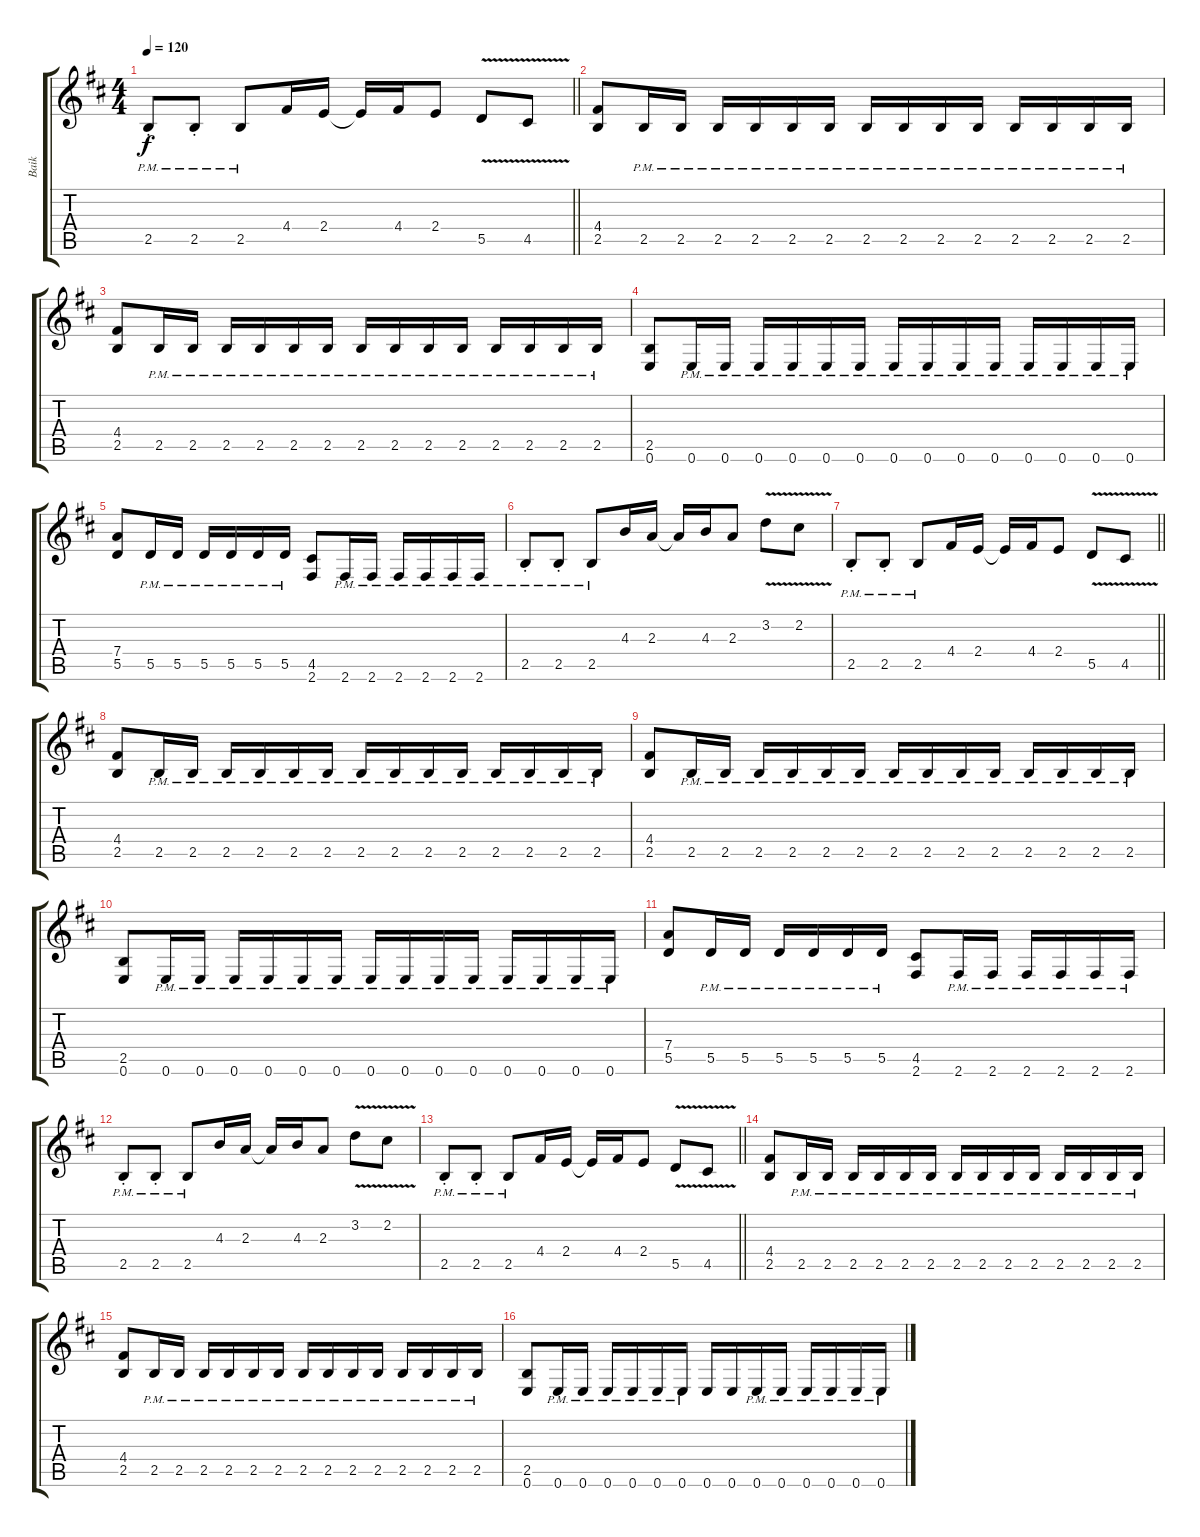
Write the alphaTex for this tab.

\track ("Baik" "Baik") {instrument distortionguitar}
\staff {score tabs}
\tuning (E4 B3 G3 D3 A2 E2) {hide}
\ts (4 4)
\tempo 120
\clef g2
\barLineRight lightlight
\ks bminor
2.5{pm st}.8{dy f} 2.5{pm st}.8 2.5{pm}.8 4.4.16 2.4.16 2.4{t}.16 4.4.16 2.4.8 5.5{v}.8 4.5{v}.8 |
(4.4 2.5).8 2.5{pm}.16 2.5{pm}.16 2.5{pm}.16 2.5{pm}.16 2.5{pm}.16 2.5{pm}.16 2.5{pm}.16 2.5{pm}.16 2.5{pm}.16 2.5{pm}.16 2.5{pm}.16 2.5{pm}.16 2.5{pm}.16 2.5{pm}.16 |
(4.4 2.5).8 2.5{pm}.16 2.5{pm}.16 2.5{pm}.16 2.5{pm}.16 2.5{pm}.16 2.5{pm}.16 2.5{pm}.16 2.5{pm}.16 2.5{pm}.16 2.5{pm}.16 2.5{pm}.16 2.5{pm}.16 2.5{pm}.16 2.5{pm}.16 |
(2.5 0.6).8 0.6{pm}.16 0.6{pm}.16 0.6{pm}.16 0.6{pm}.16 0.6{pm}.16 0.6{pm}.16 0.6{pm}.16 0.6{pm}.16 0.6{pm}.16 0.6{pm}.16 0.6{pm}.16 0.6{pm}.16 0.6{pm}.16 0.6{pm}.16 |
(7.4 5.5).8 5.5{pm}.16 5.5{pm}.16 5.5{pm}.16 5.5{pm}.16 5.5{pm}.16 5.5{pm}.16 (4.5 2.6).8 2.6{pm}.16 2.6{pm}.16 2.6{pm}.16 2.6{pm}.16 2.6{pm}.16 2.6{pm}.16 |
2.5{pm st}.8 2.5{pm st}.8 2.5{pm}.8 4.3.16 2.3.16 2.3{t}.16 4.3.16 2.3.8 3.2{v}.8 2.2{v}.8 |
\barLineRight lightlight
2.5{pm st}.8 2.5{pm st}.8 2.5{pm}.8 4.4.16 2.4.16 2.4{t}.16 4.4.16 2.4.8 5.5{v}.8 4.5{v}.8 |
(4.4 2.5).8 2.5{pm}.16 2.5{pm}.16 2.5{pm}.16 2.5{pm}.16 2.5{pm}.16 2.5{pm}.16 2.5{pm}.16 2.5{pm}.16 2.5{pm}.16 2.5{pm}.16 2.5{pm}.16 2.5{pm}.16 2.5{pm}.16 2.5{pm}.16 |
(4.4 2.5).8 2.5{pm}.16 2.5{pm}.16 2.5{pm}.16 2.5{pm}.16 2.5{pm}.16 2.5{pm}.16 2.5{pm}.16 2.5{pm}.16 2.5{pm}.16 2.5{pm}.16 2.5{pm}.16 2.5{pm}.16 2.5{pm}.16 2.5{pm}.16 |
(2.5 0.6).8 0.6{pm}.16 0.6{pm}.16 0.6{pm}.16 0.6{pm}.16 0.6{pm}.16 0.6{pm}.16 0.6{pm}.16 0.6{pm}.16 0.6{pm}.16 0.6{pm}.16 0.6{pm}.16 0.6{pm}.16 0.6{pm}.16 0.6{pm}.16 |
(7.4 5.5).8 5.5{pm}.16 5.5{pm}.16 5.5{pm}.16 5.5{pm}.16 5.5{pm}.16 5.5{pm}.16 (4.5 2.6).8 2.6{pm}.16 2.6{pm}.16 2.6{pm}.16 2.6{pm}.16 2.6{pm}.16 2.6{pm}.16 |
2.5{pm st}.8 2.5{pm st}.8 2.5{pm}.8 4.3.16 2.3.16 2.3{t}.16 4.3.16 2.3.8 3.2{v}.8 2.2{v}.8 |
\barLineRight lightlight
2.5{pm st}.8 2.5{pm st}.8 2.5{pm}.8 4.4.16 2.4.16 2.4{t}.16 4.4.16 2.4.8 5.5{v}.8 4.5{v}.8 |
(4.4 2.5).8 2.5{pm}.16 2.5{pm}.16 2.5{pm}.16 2.5{pm}.16 2.5{pm}.16 2.5{pm}.16 2.5{pm}.16 2.5{pm}.16 2.5{pm}.16 2.5{pm}.16 2.5{pm}.16 2.5{pm}.16 2.5{pm}.16 2.5{pm}.16 |
(4.4 2.5).8 2.5{pm}.16 2.5{pm}.16 2.5{pm}.16 2.5{pm}.16 2.5{pm}.16 2.5{pm}.16 2.5{pm}.16 2.5{pm}.16 2.5{pm}.16 2.5{pm}.16 2.5{pm}.16 2.5{pm}.16 2.5{pm}.16 2.5{pm}.16 |
(2.5 0.6).8 0.6{pm}.16 0.6{pm}.16 0.6{pm}.16 0.6{pm}.16 0.6{pm}.16 0.6{pm}.16 0.6.16 0.6.16 0.6{pm}.16 0.6{pm}.16 0.6{pm}.16 0.6{pm}.16 0.6{pm}.16 0.6{pm}.16
